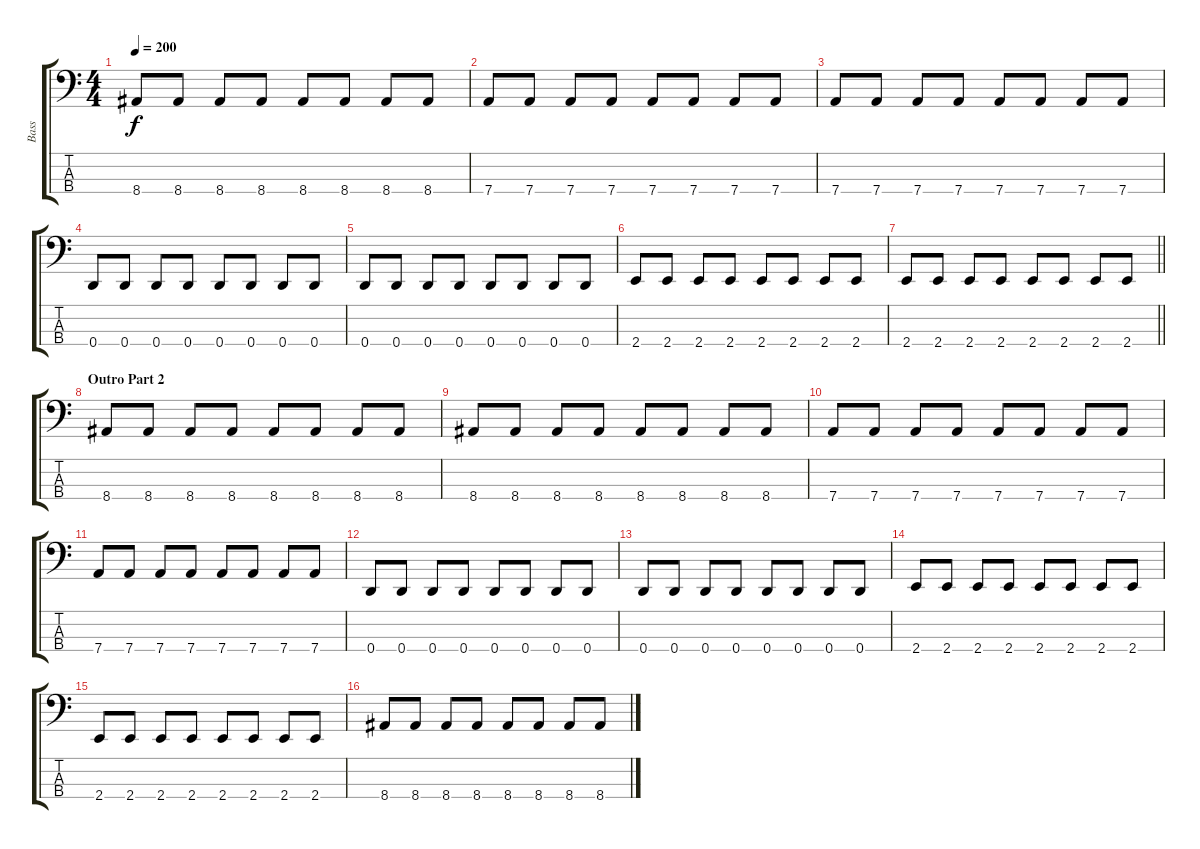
\track ("Bass" "Bass") {instrument electricbasspick}
\staff {score tabs}
\tuning (G2 D2 A1 D1) {hide}
\ts (4 4)
\tempo 200
\clef f4
\ks c
8.4.8{dy f} 8.4.8 8.4.8 8.4.8 8.4.8 8.4.8 8.4.8 8.4.8 |
7.4.8 7.4.8 7.4.8 7.4.8 7.4.8 7.4.8 7.4.8 7.4.8 |
7.4.8 7.4.8 7.4.8 7.4.8 7.4.8 7.4.8 7.4.8 7.4.8 |
0.4.8 0.4.8 0.4.8 0.4.8 0.4.8 0.4.8 0.4.8 0.4.8 |
0.4.8 0.4.8 0.4.8 0.4.8 0.4.8 0.4.8 0.4.8 0.4.8 |
2.4.8 2.4.8 2.4.8 2.4.8 2.4.8 2.4.8 2.4.8 2.4.8 |
\barLineRight lightlight
2.4.8 2.4.8 2.4.8 2.4.8 2.4.8 2.4.8 2.4.8 2.4.8 |
\section ("" "Outro Part 2")
8.4.8 8.4.8 8.4.8 8.4.8 8.4.8 8.4.8 8.4.8 8.4.8 |
8.4.8 8.4.8 8.4.8 8.4.8 8.4.8 8.4.8 8.4.8 8.4.8 |
7.4.8 7.4.8 7.4.8 7.4.8 7.4.8 7.4.8 7.4.8 7.4.8 |
7.4.8 7.4.8 7.4.8 7.4.8 7.4.8 7.4.8 7.4.8 7.4.8 |
0.4.8 0.4.8 0.4.8 0.4.8 0.4.8 0.4.8 0.4.8 0.4.8 |
0.4.8 0.4.8 0.4.8 0.4.8 0.4.8 0.4.8 0.4.8 0.4.8 |
2.4.8 2.4.8 2.4.8 2.4.8 2.4.8 2.4.8 2.4.8 2.4.8 |
2.4.8 2.4.8 2.4.8 2.4.8 2.4.8 2.4.8 2.4.8 2.4.8 |
8.4.8 8.4.8 8.4.8 8.4.8 8.4.8 8.4.8 8.4.8 8.4.8
